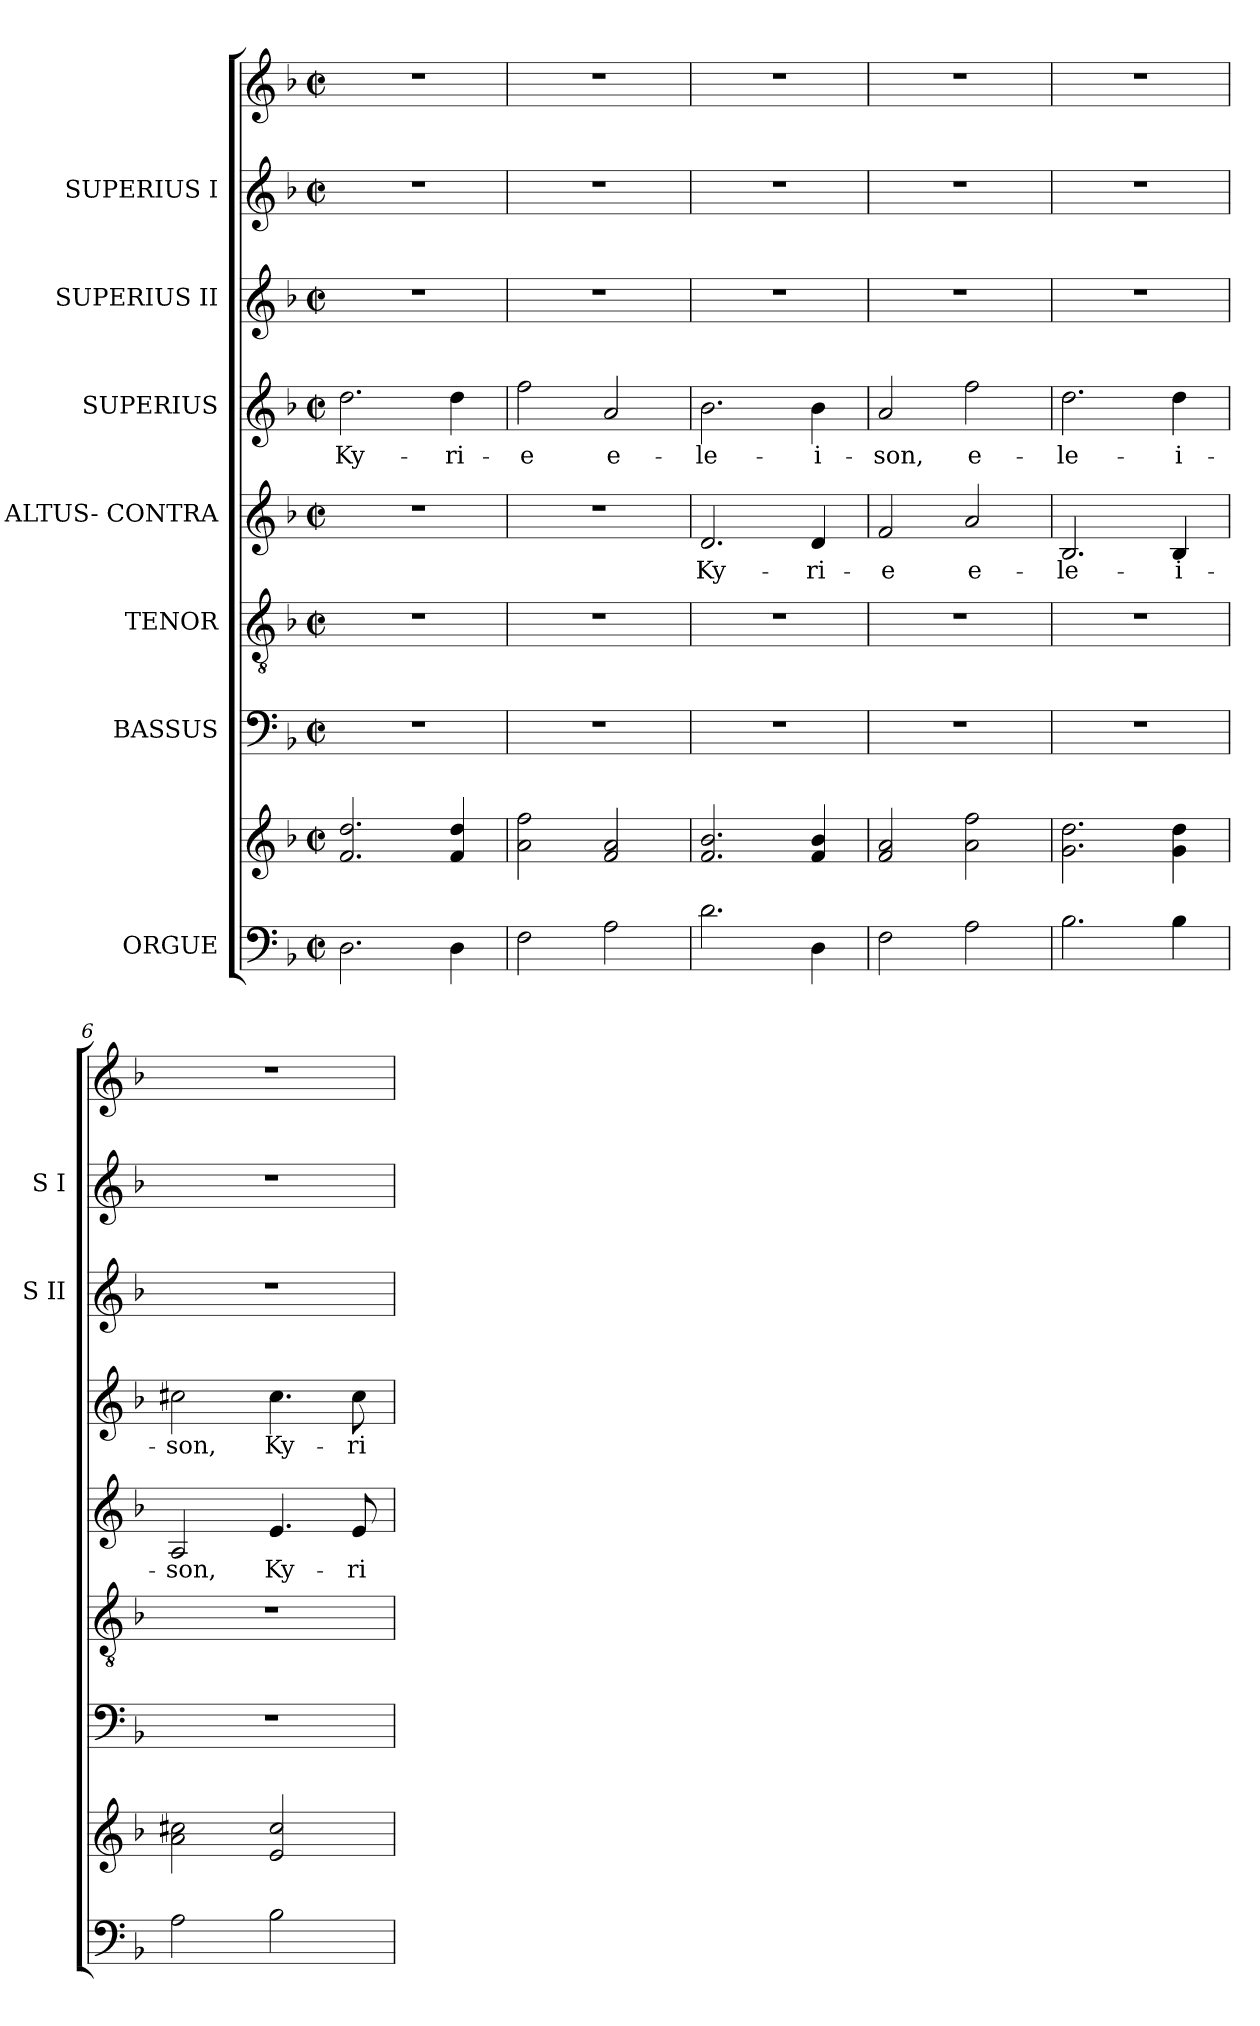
**kern	**kern	**kern	**kern	**kern	**text	**kern	**text	**kern	**kern	**kern
*part8	*part8	*part7	*part6	*part5	*part5	*part4	*part4	*part3	*part2	*part1
*staff9	*staff8	*staff7	*staff6	*staff5	*staff5	*staff4	*staff4	*staff3	*staff2	*staff1
*I"ORGUE	*	*I"BASSUS	*I"TENOR	*I"ALTUS- CONTRA	*	*I"SUPERIUS	*	*I"SUPERIUS II	*I"SUPERIUS I	*
*	*	*	*	*	*	*	*	*I'S II	*I'S I	*
!!LO:PB:g=z
*clefF4	*clefG2	*clefF4	*clefGv2	*clefG2	*	*clefG2	*	*clefG2	*clefG2	*clefG2
*k[b-]	*k[b-]	*k[b-]	*k[b-]	*k[b-]	*	*k[b-]	*	*k[b-]	*k[b-]	*k[b-]
*d:	*d:	*d:	*d:	*d:	*	*d:	*	*d:	*d:	*d:
*M2/2	*M2/2	*M2/2	*M2/2	*M2/2	*	*M2/2	*	*M2/2	*M2/2	*M2/2
*met(c|)	*met(c|)	*met(c|)	*met(c|)	*met(c|)	*	*met(c|)	*	*met(c|)	*met(c|)	*met(c|)
=1	=1	=1	=1	=1	=1	=1	=1	=1	=1	=1
!	!	!	!	!	!	!	!LO:LY:b	!	!	!
2.D\	2.f/ 2.dd/	1r	1r	1r	.	2.dd\	Ky-	1r	1r	1r
!	!	!	!	!	!	!	!LO:LY:b	!	!	!
4D\	4f/ 4dd/	.	.	.	.	4dd\	-ri-	.	.	.
=2	=2	=2	=2	=2	=2	=2	=2	=2	=2	=2
!	!	!	!	!	!	!	!LO:LY:b	!	!	!
2F\	2a\ 2ff\	1r	1r	1r	.	2ff\	-e	1r	1r	1r
!	!	!	!	!	!	!	!LO:LY:b	!	!	!
2A\	2f/ 2a/	.	.	.	.	2a/	e-	.	.	.
=3	=3	=3	=3	=3	=3	=3	=3	=3	=3	=3
!	!	!	!	!	!LO:LY:b	!	!LO:LY:b	!	!	!
2.d\	2.f/ 2.b-/	1r	1r	2.d/	Ky-	2.b-\	-le-	1r	1r	1r
!	!	!	!	!	!LO:LY:b	!	!LO:LY:b	!	!	!
4D\	4f/ 4b-/	.	.	4d/	-ri-	4b-\	-i-	.	.	.
=4	=4	=4	=4	=4	=4	=4	=4	=4	=4	=4
!	!	!	!	!	!LO:LY:b	!	!LO:LY:b	!	!	!
2F\	2f/ 2a/	1r	1r	2f/	-e	2a/	-son,	1r	1r	1r
!	!	!	!	!	!LO:LY:b	!	!LO:LY:b	!	!	!
2A\	2a\ 2ff\	.	.	2a/	e-	2ff\	e-	.	.	.
=5	=5	=5	=5	=5	=5	=5	=5	=5	=5	=5
!	!	!	!	!	!LO:LY:b	!	!LO:LY:b	!	!	!
2.B-\	2.g\ 2.dd\	1r	1r	2.B-/	-le-	2.dd\	-le-	1r	1r	1r
!	!	!	!	!	!LO:LY:b	!	!LO:LY:b	!	!	!
4B-\	4g\ 4dd\	.	.	4B-/	-i-	4dd\	-i-	.	.	.
!!LO:LB:g=z
=6	=6	=6	=6	=6	=6	=6	=6	=6	=6	=6
!	!	!	!	!	!LO:LY:b	!	!LO:LY:b	!	!	!
2A\	2a\ 2cc#X\	1r	1r	2A/	-son,	2cc#X\	-son,	1r	1r	1r
!	!	!	!	!	!LO:LY:b	!	!LO:LY:b	!	!	!
2B-\	2e/ 2cc#/	.	.	4.e/	Ky-	4.cc#\	Ky-	.	.	.
!	!	!	!	!	!LO:LY:b	!	!LO:LY:b	!	!	!
.	.	.	.	8e/	-ri-	8cc#\	-ri-	.	.	.
=	=	=	=	=	=	=	=	=	=	=
*-	*-	*-	*-	*-	*-	*-	*-	*-	*-	*-
